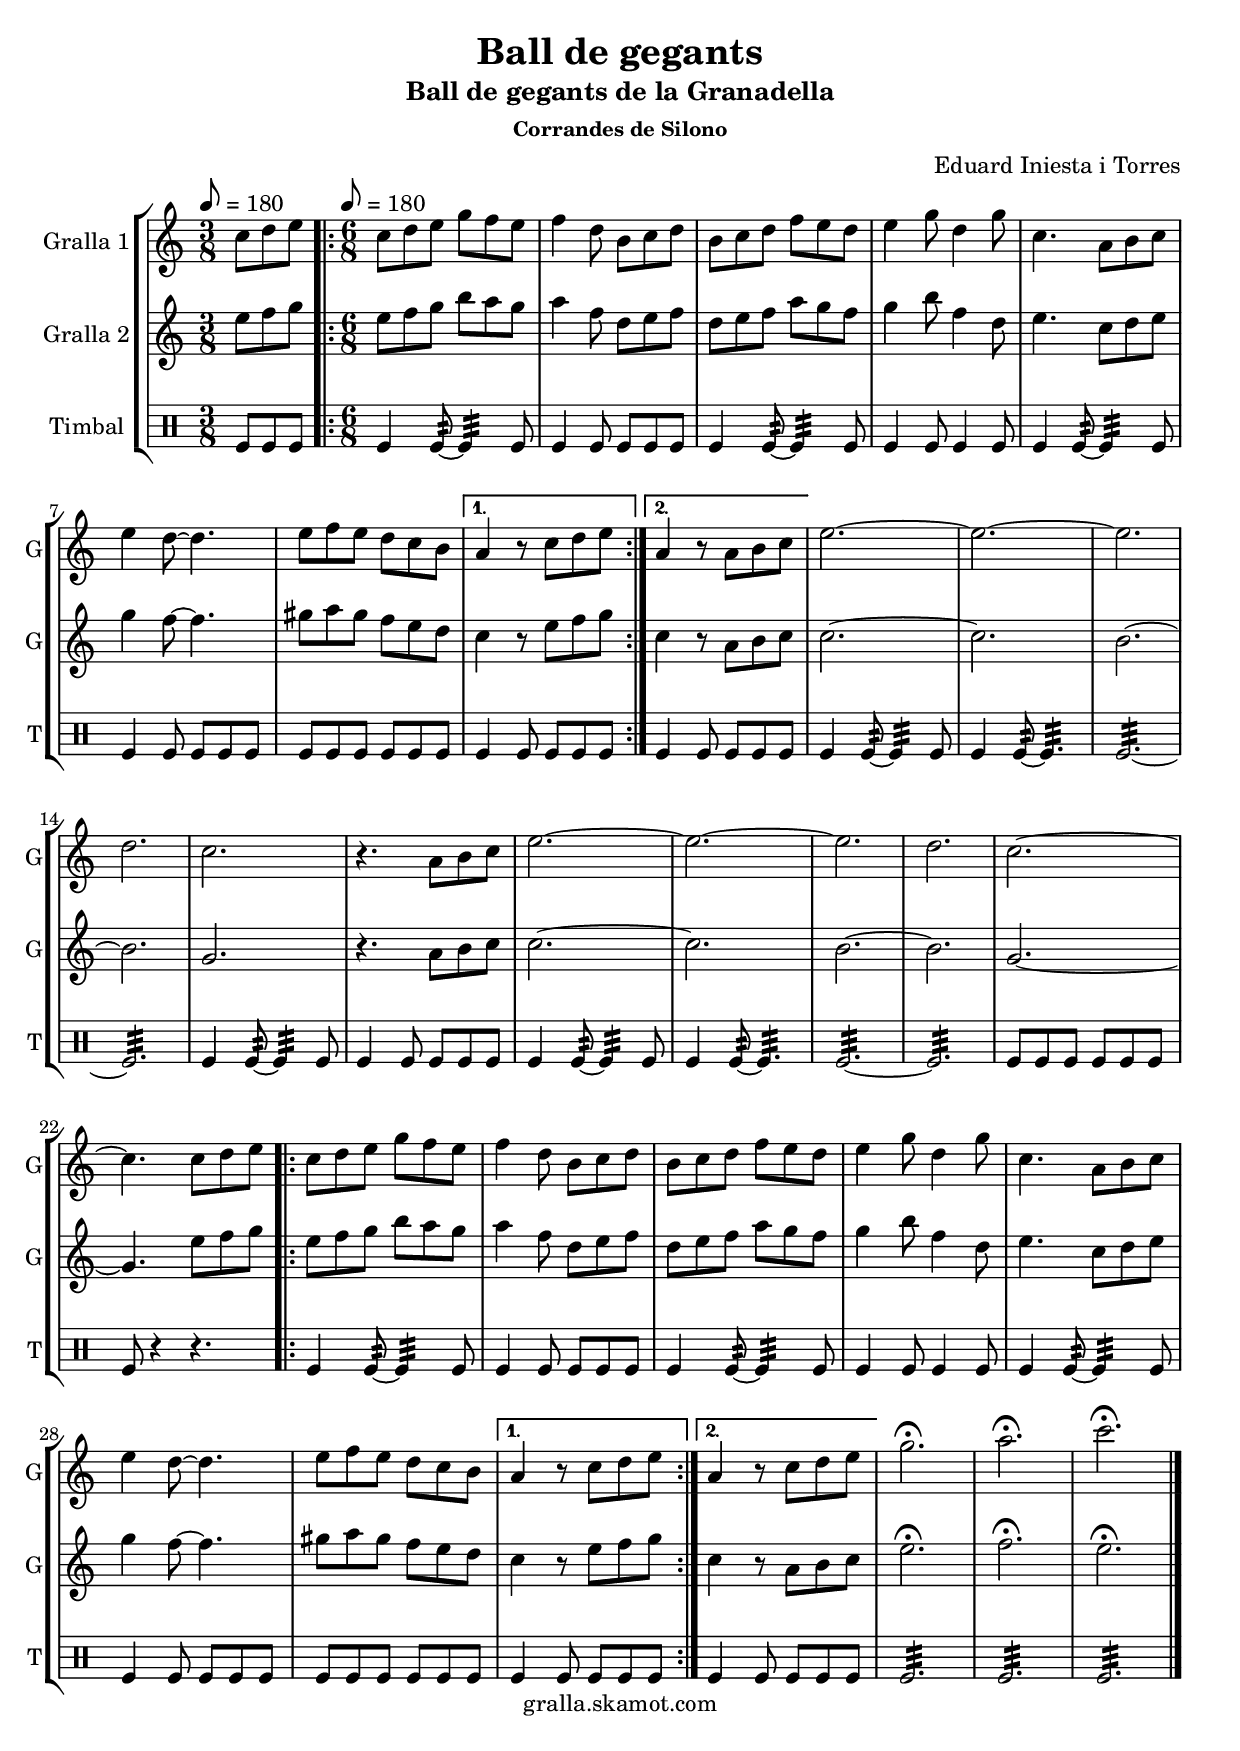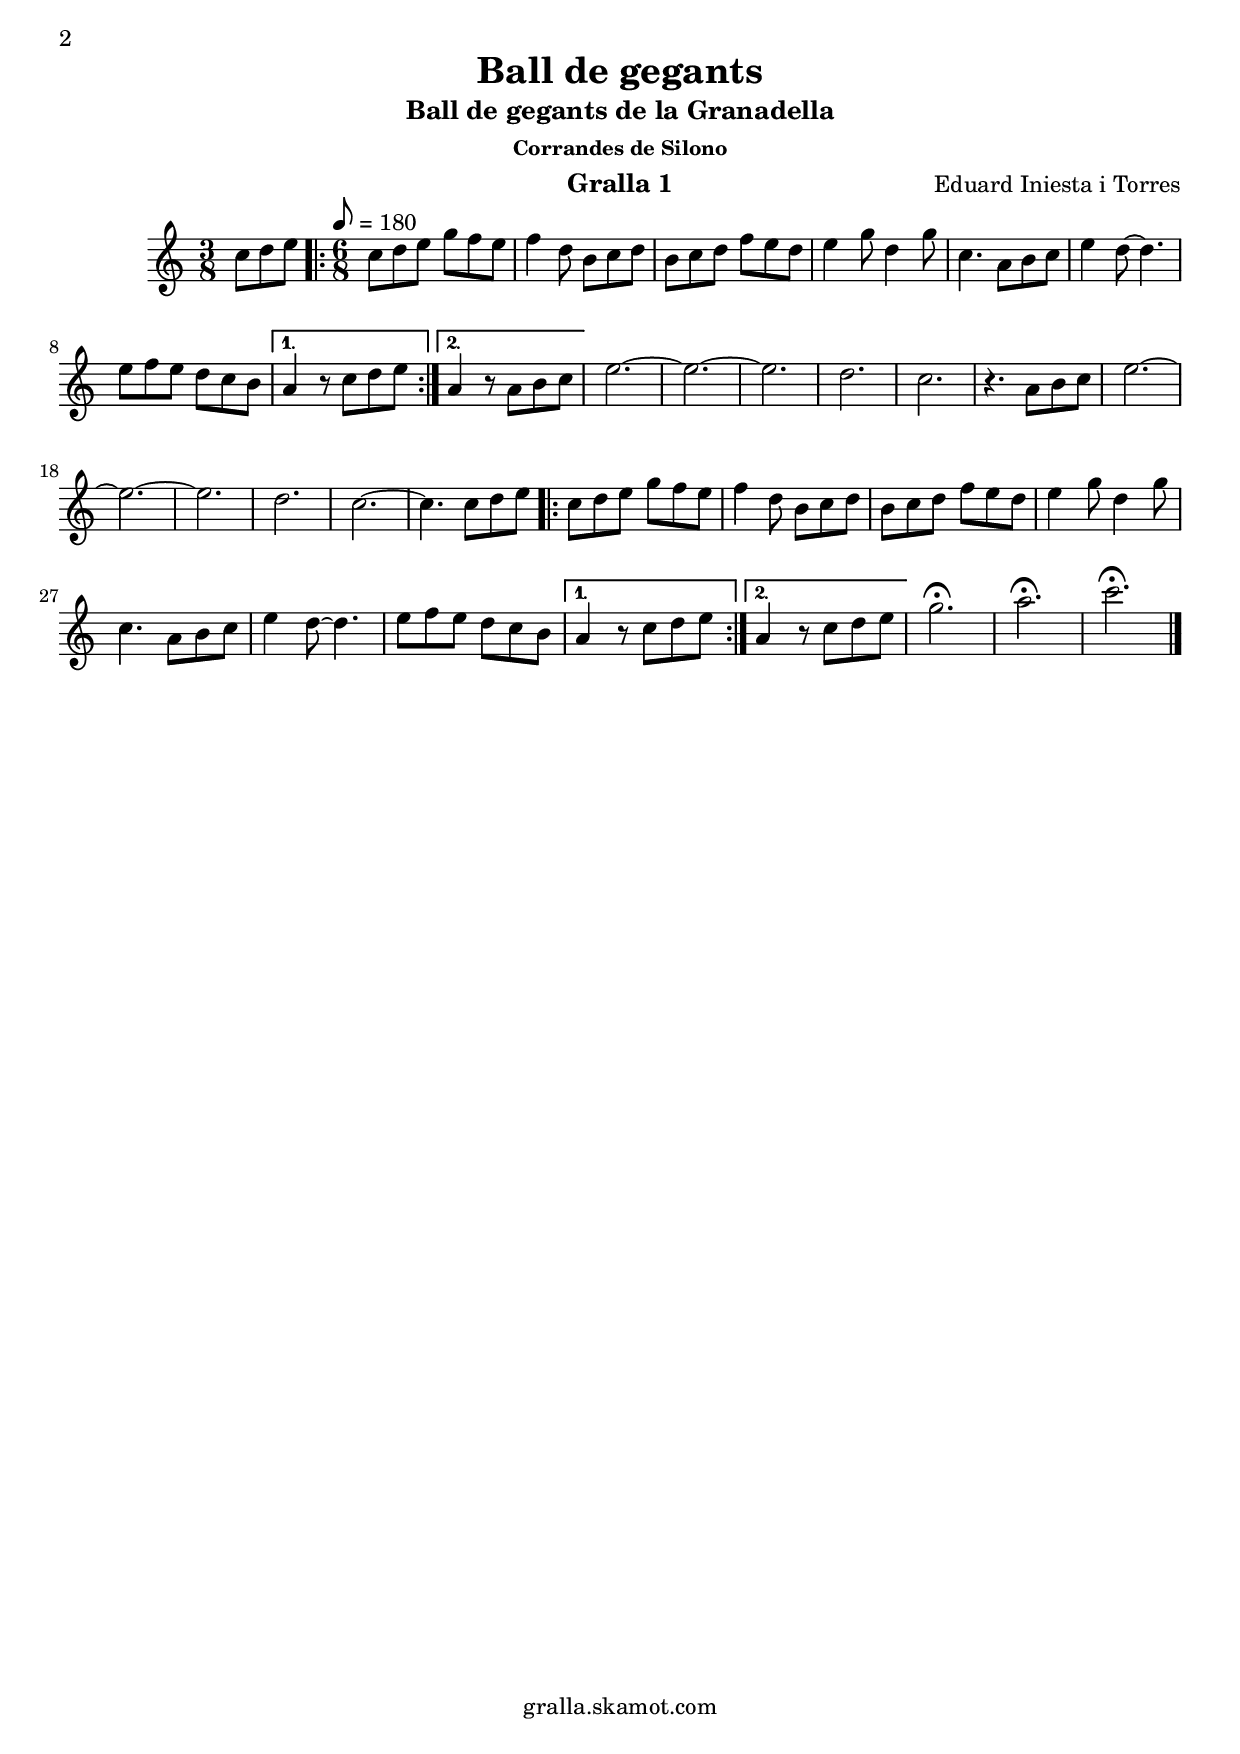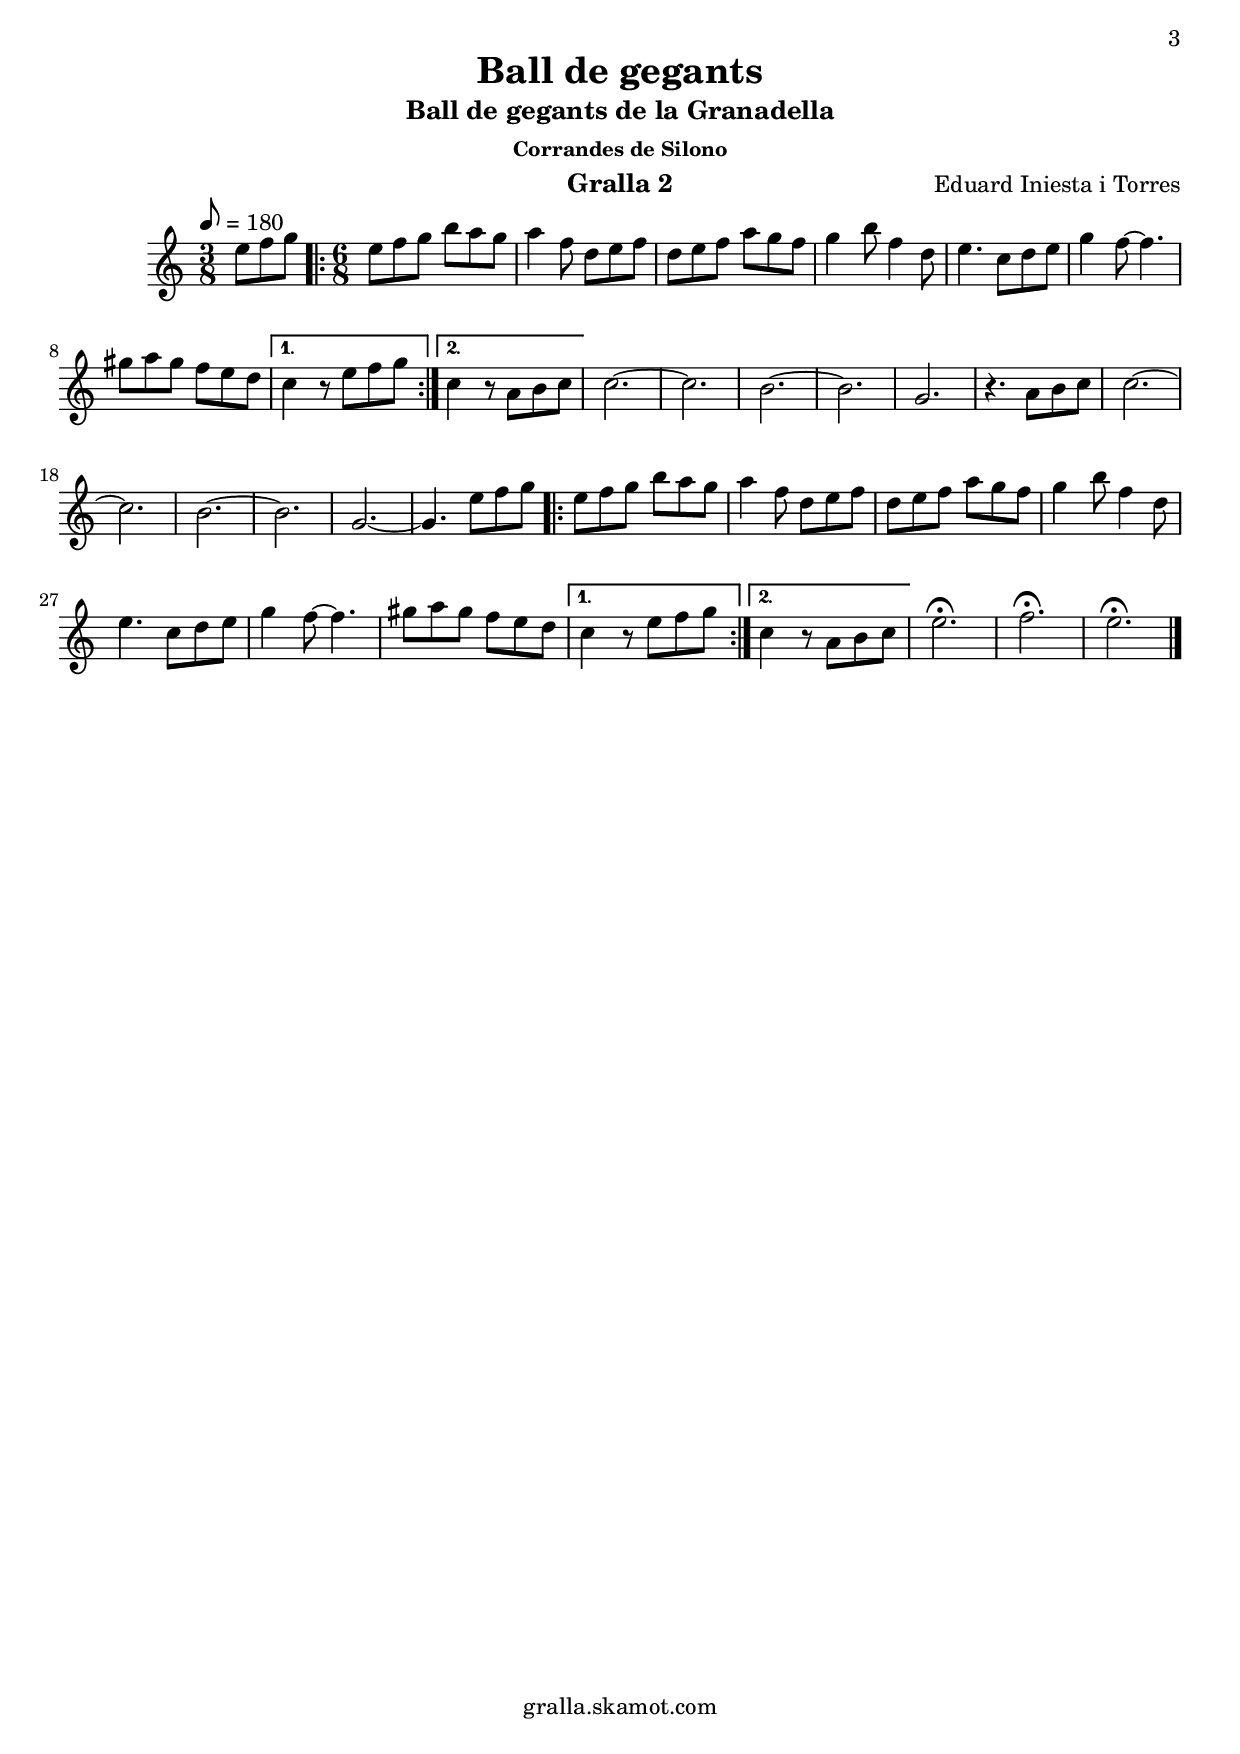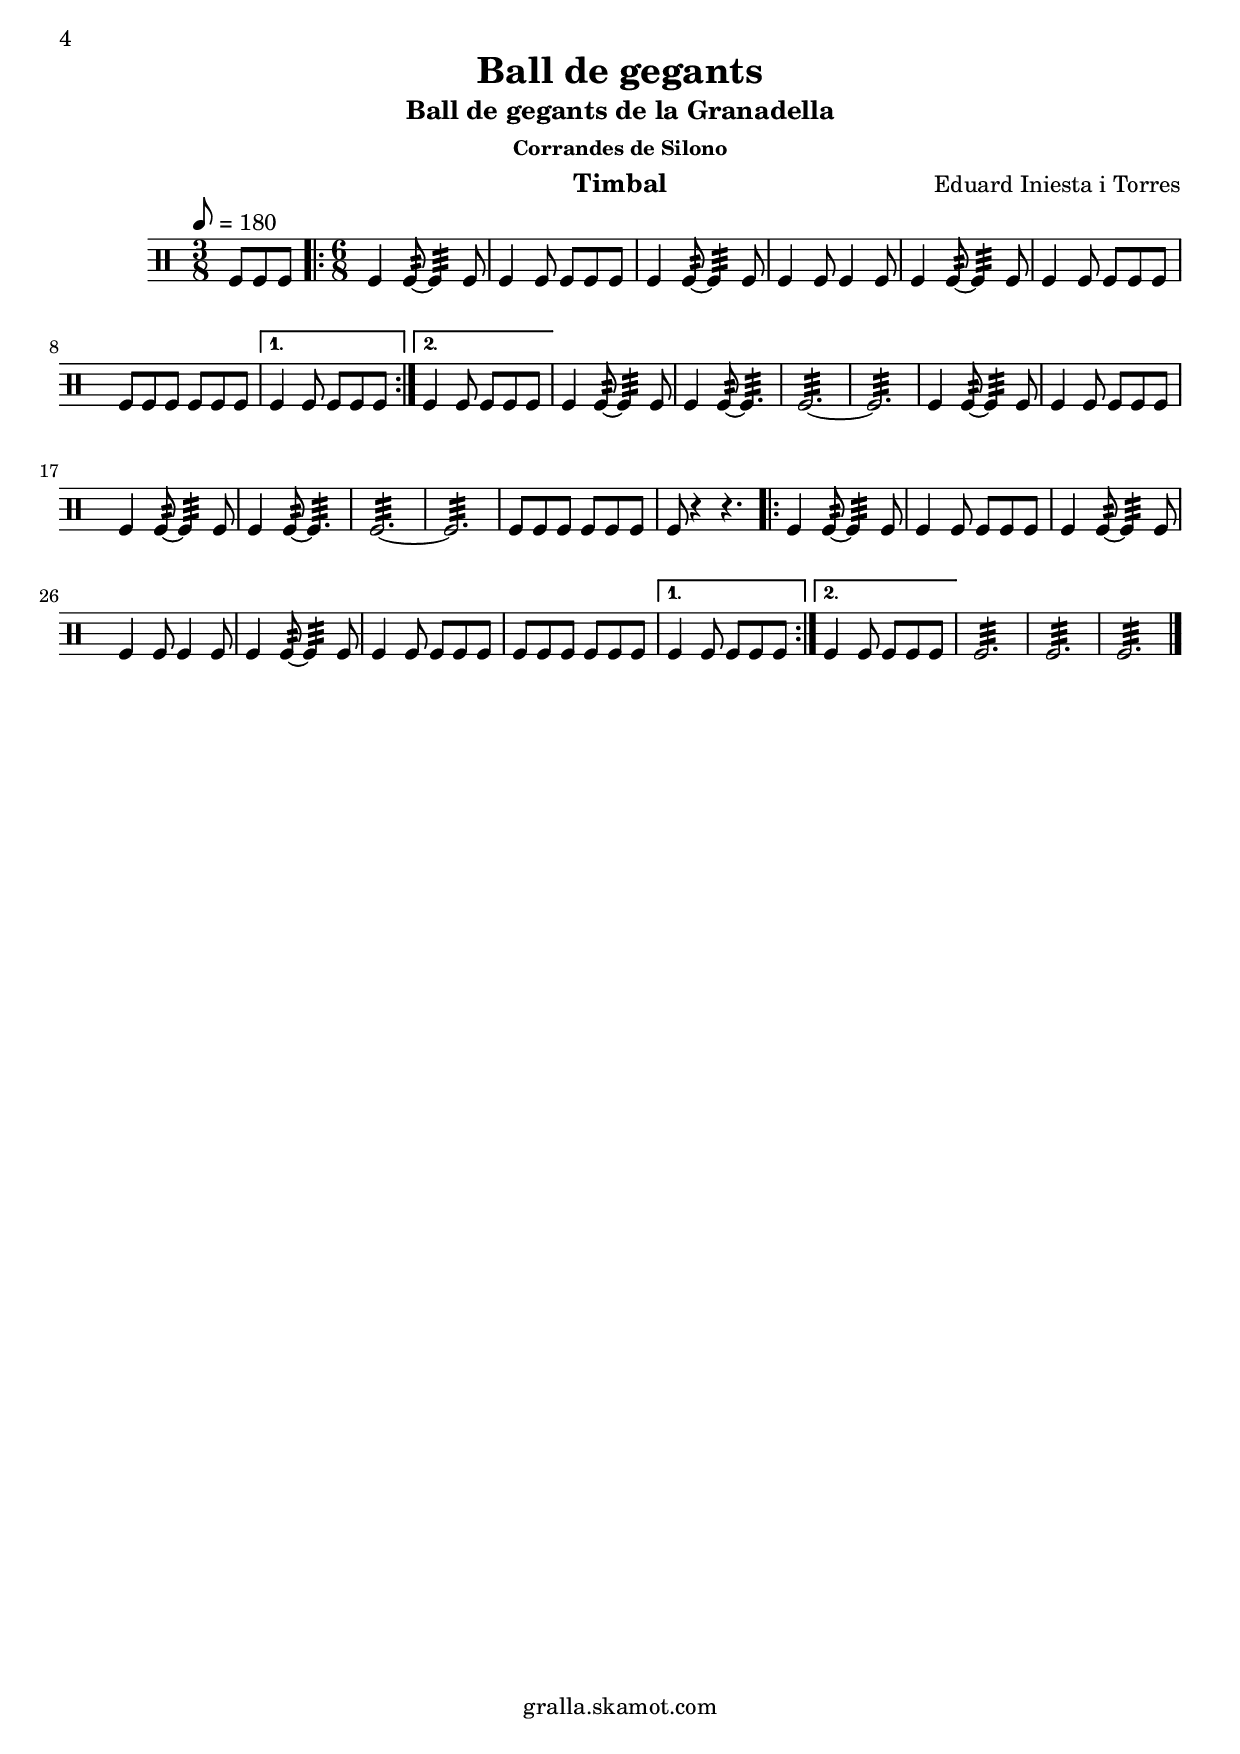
\version "2.16.2"

\header {
  dedication=""
  title="Ball de gegants"
  subtitle="Ball de gegants de la Granadella"
  subsubtitle="Corrandes de Silono"
  poet=""
  meter=""
  piece=""
  composer="Eduard Iniesta i Torres"
  arranger=""
  opus=""
  instrument=""
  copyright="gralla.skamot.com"
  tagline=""
}

liniaroAa =
\relative c''
{
  \clef treble
  \key c \major
  \time 3/8
  c8 d e \tempo 8 = 180  |
  \time 6/8   \repeat volta 2 { c8 d e g f e  |
  f4 d8 b c d  |
  b8 c d f e d  |
  %05
  e4 g8 d4 g8  |
  c,4. a8 b c  |
  e4 d8 ~ d4.  |
  e8 f e d c b }
  \alternative { { a4 r8 c d e }
  %10
  { a,4 r8 a b c } }
  e2. ~  |
  e2. ~  |
  e2.  |
  d2.  |
  %15
  c2.  |
  r4. a8 b c  |
  e2. ~  |
  e2. ~  |
  e2.  |
  %20
  d2.  |
  c2. ~  |
  c4. c8 d e  |
  \repeat volta 2 { c8 d e g f e  |
  f4 d8 b c d  |
  %25
  b8 c d f e d  |
  e4 g8 d4 g8  |
  c,4. a8 b c  |
  e4 d8 ~ d4.  |
  e8 f e d c b }
  %30
  \alternative { { a4 r8 c d e }
  { a,4 r8 c d e } }
  g2.\fermata  |
  a2.\fermata  |
  c2.\fermata  \bar "|."
}

liniaroAb =
\relative e''
{
  \tempo 8 = 180
  \clef treble
  \key c \major
  \time 3/8
  e8 f g  |
  \time 6/8   \repeat volta 2 { e8 f g b a g  |
  a4 f8 d e f  |
  d8 e f a g f  |
  %05
  g4 b8 f4 d8  |
  e4. c8 d e  |
  g4 f8 ~ f4.  |
  gis8 a gis f e d }
  \alternative { { c4 r8 e f g }
  %10
  { c,4 r8 a b c } }
  c2. ~  |
  c2.  |
  b2. ~  |
  b2.  |
  %15
  g2.  |
  r4. a8 b c  |
  c2. ~  |
  c2.  |
  b2. ~  |
  %20
  b2.  |
  g2. ~  |
  g4. e'8 f g  |
  \repeat volta 2 { e8 f g b a g  |
  a4 f8 d e f  |
  %25
  d8 e f a g f  |
  g4 b8 f4 d8  |
  e4. c8 d e  |
  g4 f8 ~ f4.  |
  gis8 a gis f e d }
  %30
  \alternative { { c4 r8 e f g }
  { c,4 r8 a b c } }
  e2.\fermata  |
  f2.\fermata  |
  e2.\fermata  \bar "|."
}

liniaroAc =
\drummode
{
  \tempo 8 = 180
  \time 3/8
  tomfl8 tomfl tomfl  |
  \time 6/8   \repeat volta 2 { tomfl4 tomfl8:32 ~ tomfl4:32 tomfl8  |
  tomfl4 tomfl8 tomfl tomfl tomfl  |
  tomfl4 tomfl8:32 ~ tomfl4:32 tomfl8  |
  %05
  tomfl4 tomfl8 tomfl4 tomfl8  |
  tomfl4 tomfl8:32 ~ tomfl4:32 tomfl8  |
  tomfl4 tomfl8 tomfl tomfl tomfl  |
  tomfl8 tomfl tomfl tomfl tomfl tomfl }
  \alternative { { tomfl4 tomfl8 tomfl tomfl tomfl }
  %10
  { tomfl4 tomfl8 tomfl tomfl tomfl } }
  tomfl4 tomfl8:32 ~ tomfl4:32 tomfl8  |
  tomfl4 tomfl8:32 ~ tomfl4.:32  |
  tomfl2.:32 ~  |
  tomfl2.:32  |
  %15
  tomfl4 tomfl8:32 ~ tomfl4:32 tomfl8  |
  tomfl4 tomfl8 tomfl tomfl tomfl  |
  tomfl4 tomfl8:32 ~ tomfl4:32 tomfl8  |
  tomfl4 tomfl8:32 ~ tomfl4.:32  |
  tomfl2.:32 ~  |
  %20
  tomfl2.:32  |
  tomfl8 tomfl tomfl tomfl tomfl tomfl  |
  tomfl8 r4 r4.  |
  \repeat volta 2 { tomfl4 tomfl8:32 ~ tomfl4:32 tomfl8  |
  tomfl4 tomfl8 tomfl tomfl tomfl  |
  %25
  tomfl4 tomfl8:32 ~ tomfl4:32 tomfl8  |
  tomfl4 tomfl8 tomfl4 tomfl8  |
  tomfl4 tomfl8:32 ~ tomfl4:32 tomfl8  |
  tomfl4 tomfl8 tomfl tomfl tomfl  |
  tomfl8 tomfl tomfl tomfl tomfl tomfl }
  %30
  \alternative { { tomfl4 tomfl8 tomfl tomfl tomfl }
  { tomfl4 tomfl8 tomfl tomfl tomfl } }
  tomfl2.:32  |
  tomfl2.:32  |
  tomfl2.:32  \bar "|."
}

\bookpart {
  \score {
    \new StaffGroup {
      \override Score.RehearsalMark.self-alignment-X = #LEFT
      <<
        \new Staff \with {instrumentName = #"Gralla 1" shortInstrumentName = #"G"} \liniaroAa
        \new Staff \with {instrumentName = #"Gralla 2" shortInstrumentName = #"G"} \liniaroAb
        \new DrumStaff \with {instrumentName = #"Timbal" shortInstrumentName = #"T"} \liniaroAc
      >>
    }
    \layout {}
  }
  \score { \unfoldRepeats
    \new StaffGroup {
      \override Score.RehearsalMark.self-alignment-X = #LEFT
      <<
        \new Staff \with {instrumentName = #"Gralla 1" shortInstrumentName = #"G"} \liniaroAa
        \new Staff \with {instrumentName = #"Gralla 2" shortInstrumentName = #"G"} \liniaroAb
        \new DrumStaff \with {instrumentName = #"Timbal" shortInstrumentName = #"T"} \liniaroAc
      >>
    }
    \midi {
      \set Staff.midiInstrument = "oboe"
      \set DrumStaff.midiInstrument = "drums"
    }
  }
}

\bookpart {
  \header {instrument="Gralla 1"}
  \score {
    \new StaffGroup {
      \override Score.RehearsalMark.self-alignment-X = #LEFT
      <<
        \new Staff \liniaroAa
      >>
    }
    \layout {}
  }
  \score { \unfoldRepeats
    \new StaffGroup {
      \override Score.RehearsalMark.self-alignment-X = #LEFT
      <<
        \new Staff \liniaroAa
      >>
    }
    \midi {
      \set Staff.midiInstrument = "oboe"
      \set DrumStaff.midiInstrument = "drums"
    }
  }
}

\bookpart {
  \header {instrument="Gralla 2"}
  \score {
    \new StaffGroup {
      \override Score.RehearsalMark.self-alignment-X = #LEFT
      <<
        \new Staff \liniaroAb
      >>
    }
    \layout {}
  }
  \score { \unfoldRepeats
    \new StaffGroup {
      \override Score.RehearsalMark.self-alignment-X = #LEFT
      <<
        \new Staff \liniaroAb
      >>
    }
    \midi {
      \set Staff.midiInstrument = "oboe"
      \set DrumStaff.midiInstrument = "drums"
    }
  }
}

\bookpart {
  \header {instrument="Timbal"}
  \score {
    \new StaffGroup {
      \override Score.RehearsalMark.self-alignment-X = #LEFT
      <<
        \new DrumStaff \liniaroAc
      >>
    }
    \layout {}
  }
  \score { \unfoldRepeats
    \new StaffGroup {
      \override Score.RehearsalMark.self-alignment-X = #LEFT
      <<
        \new DrumStaff \liniaroAc
      >>
    }
    \midi {
      \set Staff.midiInstrument = "oboe"
      \set DrumStaff.midiInstrument = "drums"
    }
  }
}

